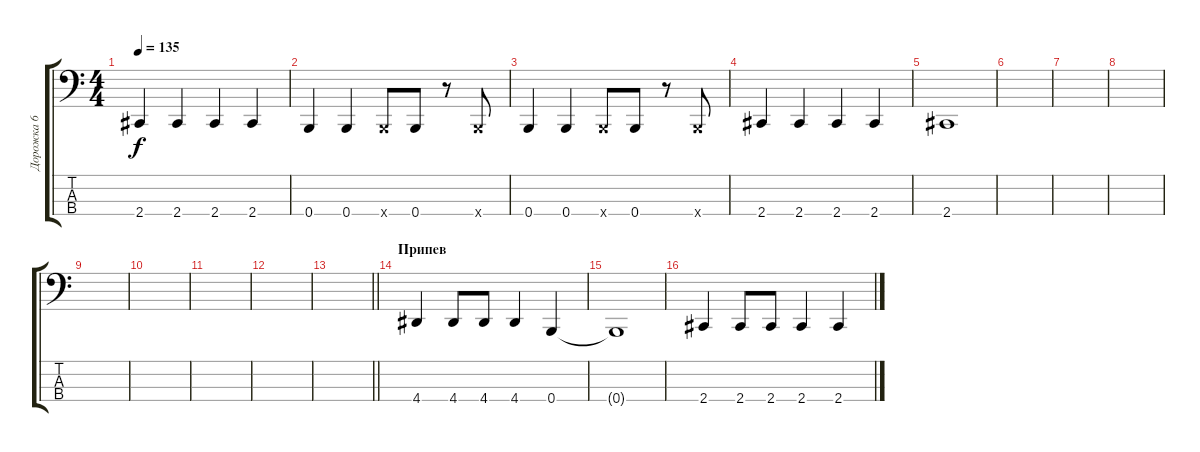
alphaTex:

\track ("Дорожка 6" "Дорожка 6") {instrument electricbassfinger}
\staff {score tabs}
\tuning (E2 B1 Gb1 B0) {hide}
\ts (4 4)
\tempo 135
\clef f4
\ks c
2.4.4{dy f} 2.4.4 2.4.4 2.4.4 |
0.4.4 0.4.4 0.4{x}.8 0.4.8 r.8 0.4{x}.8 |
0.4.4 0.4.4 0.4{x}.8 0.4.8 r.8 0.4{x}.8 |
2.4.4 2.4.4 2.4.4 2.4.4 |
2.4.1 |
|
|
|
|
|
|
|
\barLineRight lightlight
|
\section ("" "Припев")
4.4.4 4.4.8 4.4.8 4.4.4 0.4.4 |
0.4{t}.1 |
2.4.4 2.4.8 2.4.8 2.4.4 2.4.4
